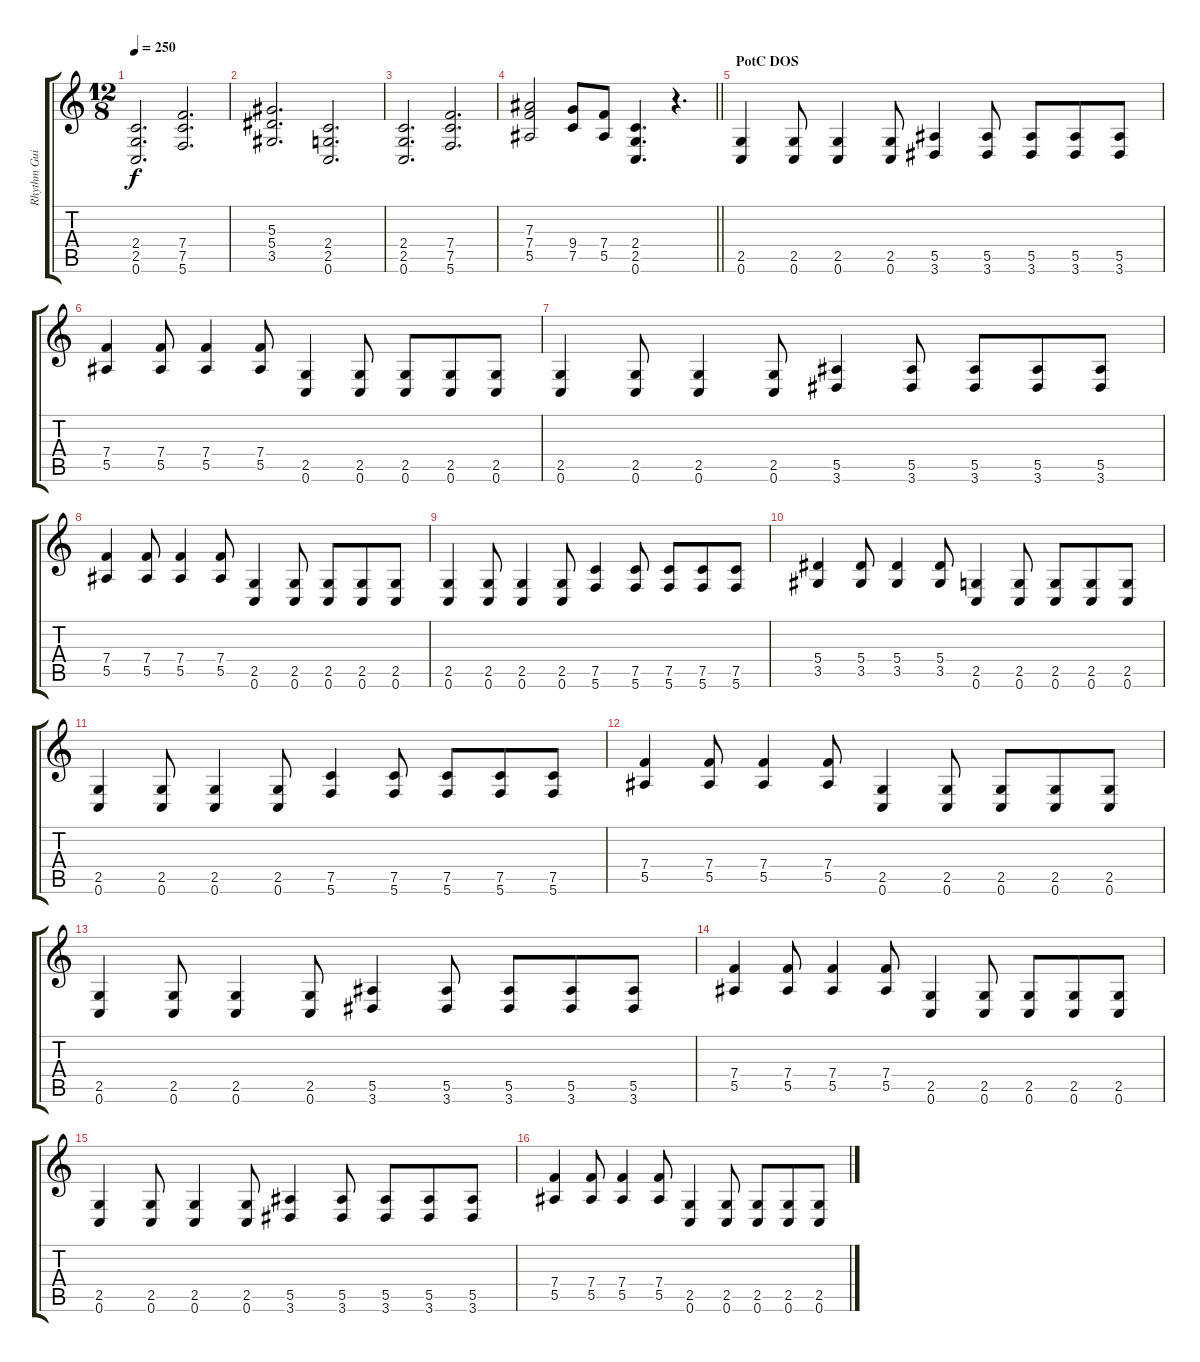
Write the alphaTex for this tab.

\track ("Rhythm Guitar" "Rhythm Gui") {instrument distortionguitar}
\staff {score tabs}
\tuning (C4 G3 Eb3 Bb2 F2 C2) {hide}
\ts (12 8)
\tempo 250
\clef g2
\ks c
(2.4 2.5 0.6).2{d dy f} (7.4 7.5 5.6).2{d} |
(5.3 5.4 3.5).2{d} (2.4 2.5 0.6).2{d} |
(2.4 2.5 0.6).2{d} (7.4 7.5 5.6).2{d} |
\barLineRight lightlight
(7.3 7.4 5.5).2 (9.4 7.5).8 (7.4 5.5).8 (2.4 2.5 0.6).4{d} r.4{d} |
\section ("" "PotC DOS")
(2.5 0.6).4 (2.5 0.6).8 (2.5 0.6).4 (2.5 0.6).8 (5.5 3.6).4 (5.5 3.6).8 (5.5 3.6).8 (5.5 3.6).8 (5.5 3.6).8 |
(7.4 5.5).4 (7.4 5.5).8 (7.4 5.5).4 (7.4 5.5).8 (2.5 0.6).4 (2.5 0.6).8 (2.5 0.6).8 (2.5 0.6).8 (2.5 0.6).8 |
(2.5 0.6).4 (2.5 0.6).8 (2.5 0.6).4 (2.5 0.6).8 (5.5 3.6).4 (5.5 3.6).8 (5.5 3.6).8 (5.5 3.6).8 (5.5 3.6).8 |
(7.4 5.5).4 (7.4 5.5).8 (7.4 5.5).4 (7.4 5.5).8 (2.5 0.6).4 (2.5 0.6).8 (2.5 0.6).8 (2.5 0.6).8 (2.5 0.6).8 |
(2.5 0.6).4 (2.5 0.6).8 (2.5 0.6).4 (2.5 0.6).8 (7.5 5.6).4 (7.5 5.6).8 (7.5 5.6).8 (7.5 5.6).8 (7.5 5.6).8 |
(5.4 3.5).4 (5.4 3.5).8 (5.4 3.5).4 (5.4 3.5).8 (2.5 0.6).4 (2.5 0.6).8 (2.5 0.6).8 (2.5 0.6).8 (2.5 0.6).8 |
(2.5 0.6).4 (2.5 0.6).8 (2.5 0.6).4 (2.5 0.6).8 (7.5 5.6).4 (7.5 5.6).8 (7.5 5.6).8 (7.5 5.6).8 (7.5 5.6).8 |
(7.4 5.5).4 (7.4 5.5).8 (7.4 5.5).4 (7.4 5.5).8 (2.5 0.6).4 (2.5 0.6).8 (2.5 0.6).8 (2.5 0.6).8 (2.5 0.6).8 |
(2.5 0.6).4 (2.5 0.6).8 (2.5 0.6).4 (2.5 0.6).8 (5.5 3.6).4 (5.5 3.6).8 (5.5 3.6).8 (5.5 3.6).8 (5.5 3.6).8 |
(7.4 5.5).4 (7.4 5.5).8 (7.4 5.5).4 (7.4 5.5).8 (2.5 0.6).4 (2.5 0.6).8 (2.5 0.6).8 (2.5 0.6).8 (2.5 0.6).8 |
(2.5 0.6).4 (2.5 0.6).8 (2.5 0.6).4 (2.5 0.6).8 (5.5 3.6).4 (5.5 3.6).8 (5.5 3.6).8 (5.5 3.6).8 (5.5 3.6).8 |
(7.4 5.5).4 (7.4 5.5).8 (7.4 5.5).4 (7.4 5.5).8 (2.5 0.6).4 (2.5 0.6).8 (2.5 0.6).8 (2.5 0.6).8 (2.5 0.6).8
